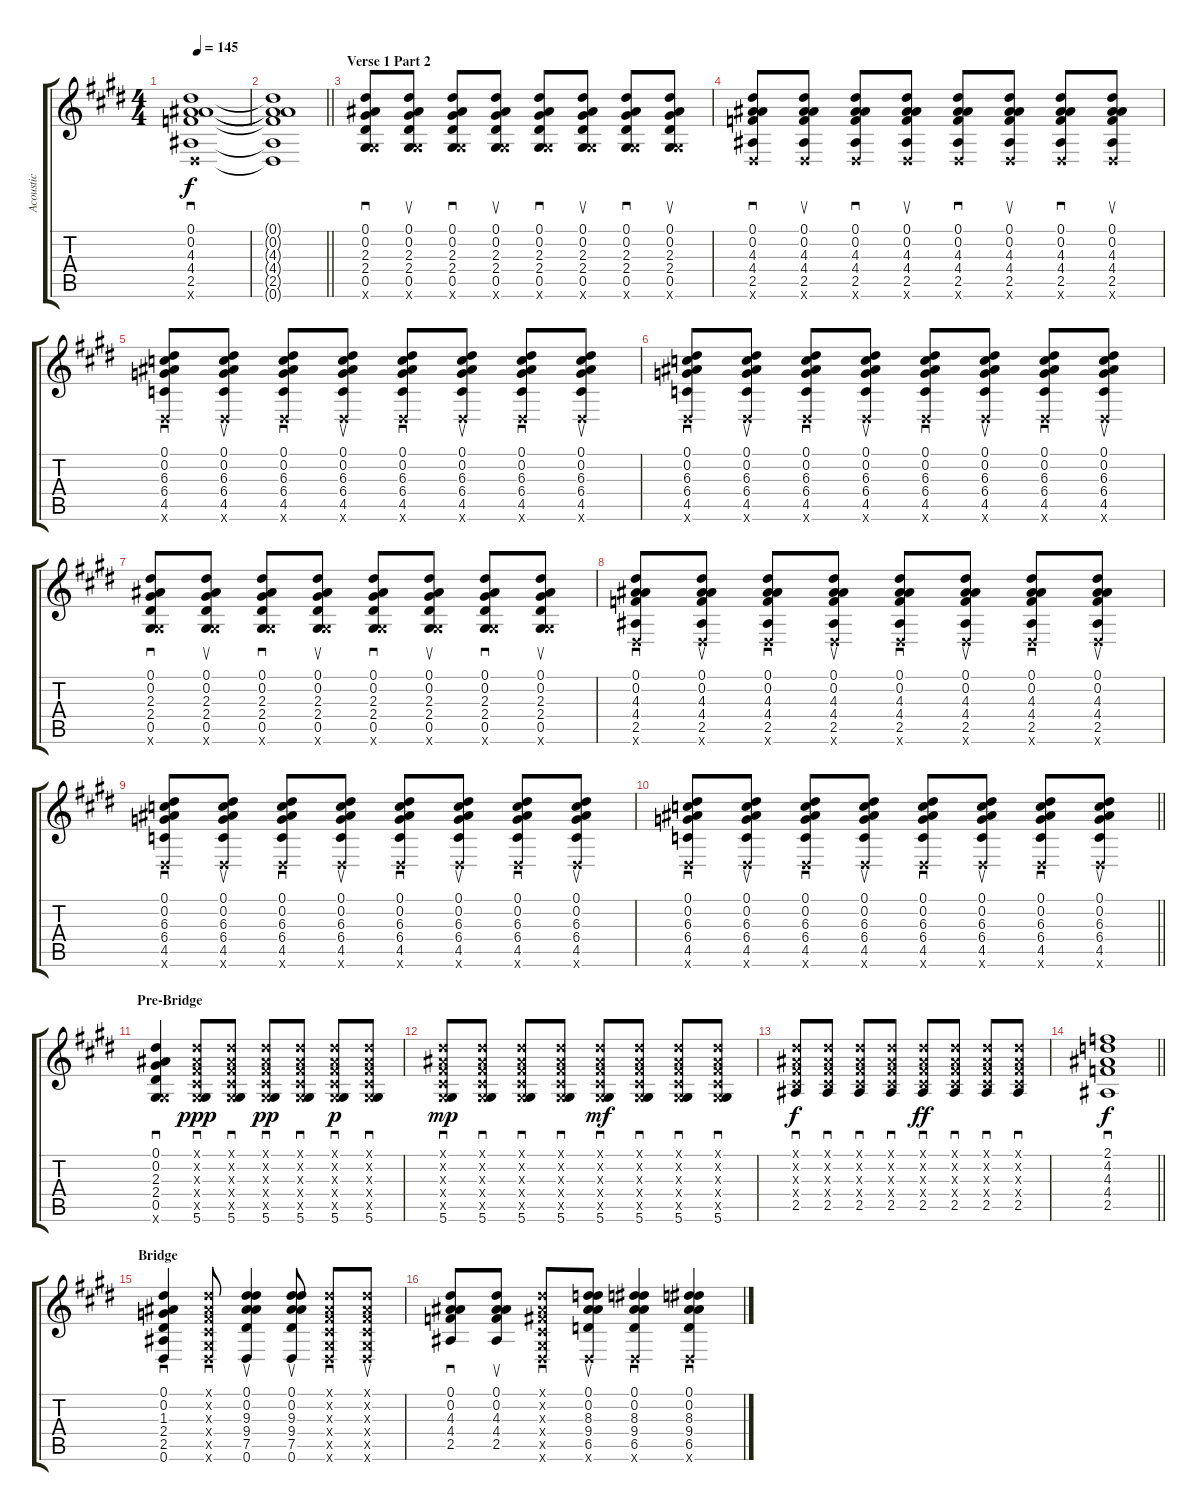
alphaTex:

\track ("Acoustic" "Acoustic") {instrument acousticguitarsteel}
\staff {score tabs}
\tuning (Eb4 Bb3 Gb3 Db3 Ab2 Eb2) {hide}
\ts (4 4)
\tempo 145
\clef g2
\ks e
(0.1 0.2 4.3 4.4 2.5 0.6{x}).1{sd dy f} |
\barLineRight lightlight
(0.1{t} 0.2{t} 4.3{t} 4.4{t} 2.5{t} 0.6{t}).1 |
\section ("" "Verse 1 Part 2")
(0.1 0.2 2.3 2.4 0.5 5.6{x}).8{sd} (0.1 0.2 2.3 2.4 0.5 5.6{x}).8{su} (0.1 0.2 2.3 2.4 0.5 5.6{x}).8{sd} (0.1 0.2 2.3 2.4 0.5 5.6{x}).8{su} (0.1 0.2 2.3 2.4 0.5 5.6{x}).8{sd} (0.1 0.2 2.3 2.4 0.5 5.6{x}).8{su} (0.1 0.2 2.3 2.4 0.5 5.6{x}).8{sd} (0.1 0.2 2.3 2.4 0.5 5.6{x}).8{su} |
(0.1 0.2 4.3 4.4 2.5 0.6{x}).8{sd} (0.1 0.2 4.3 4.4 2.5 0.6{x}).8{su} (0.1 0.2 4.3 4.4 2.5 0.6{x}).8{sd} (0.1 0.2 4.3 4.4 2.5 0.6{x}).8{su} (0.1 0.2 4.3 4.4 2.5 0.6{x}).8{sd} (0.1 0.2 4.3 4.4 2.5 0.6{x}).8{su} (0.1 0.2 4.3 4.4 2.5 0.6{x}).8{sd} (0.1 0.2 4.3 4.4 2.5 0.6{x}).8{su} |
(0.1 0.2 6.3 6.4 4.5 0.6{x}).8{sd} (0.1 0.2 6.3 6.4 4.5 0.6{x}).8{su} (0.1 0.2 6.3 6.4 4.5 0.6{x}).8{sd} (0.1 0.2 6.3 6.4 4.5 0.6{x}).8{su} (0.1 0.2 6.3 6.4 4.5 0.6{x}).8{sd} (0.1 0.2 6.3 6.4 4.5 0.6{x}).8{su} (0.1 0.2 6.3 6.4 4.5 0.6{x}).8{sd} (0.1 0.2 6.3 6.4 4.5 0.6{x}).8{su} |
(0.1 0.2 6.3 6.4 4.5 0.6{x}).8{sd} (0.1 0.2 6.3 6.4 4.5 0.6{x}).8{su} (0.1 0.2 6.3 6.4 4.5 0.6{x}).8{sd} (0.1 0.2 6.3 6.4 4.5 0.6{x}).8{su} (0.1 0.2 6.3 6.4 4.5 0.6{x}).8{sd} (0.1 0.2 6.3 6.4 4.5 0.6{x}).8{su} (0.1 0.2 6.3 6.4 4.5 0.6{x}).8{sd} (0.1 0.2 6.3 6.4 4.5 0.6{x}).8{su} |
(0.1 0.2 2.3 2.4 0.5 5.6{x}).8{sd} (0.1 0.2 2.3 2.4 0.5 5.6{x}).8{su} (0.1 0.2 2.3 2.4 0.5 5.6{x}).8{sd} (0.1 0.2 2.3 2.4 0.5 5.6{x}).8{su} (0.1 0.2 2.3 2.4 0.5 5.6{x}).8{sd} (0.1 0.2 2.3 2.4 0.5 5.6{x}).8{su} (0.1 0.2 2.3 2.4 0.5 5.6{x}).8{sd} (0.1 0.2 2.3 2.4 0.5 5.6{x}).8{su} |
(0.1 0.2 4.3 4.4 2.5 0.6{x}).8{sd} (0.1 0.2 4.3 4.4 2.5 0.6{x}).8{su} (0.1 0.2 4.3 4.4 2.5 0.6{x}).8{sd} (0.1 0.2 4.3 4.4 2.5 0.6{x}).8{su} (0.1 0.2 4.3 4.4 2.5 0.6{x}).8{sd} (0.1 0.2 4.3 4.4 2.5 0.6{x}).8{su} (0.1 0.2 4.3 4.4 2.5 0.6{x}).8{sd} (0.1 0.2 4.3 4.4 2.5 0.6{x}).8{su} |
(0.1 0.2 6.3 6.4 4.5 0.6{x}).8{sd} (0.1 0.2 6.3 6.4 4.5 0.6{x}).8{su} (0.1 0.2 6.3 6.4 4.5 0.6{x}).8{sd} (0.1 0.2 6.3 6.4 4.5 0.6{x}).8{su} (0.1 0.2 6.3 6.4 4.5 0.6{x}).8{sd} (0.1 0.2 6.3 6.4 4.5 0.6{x}).8{su} (0.1 0.2 6.3 6.4 4.5 0.6{x}).8{sd} (0.1 0.2 6.3 6.4 4.5 0.6{x}).8{su} |
\barLineRight lightlight
(0.1 0.2 6.3 6.4 4.5 0.6{x}).8{sd} (0.1 0.2 6.3 6.4 4.5 0.6{x}).8{su} (0.1 0.2 6.3 6.4 4.5 0.6{x}).8{sd} (0.1 0.2 6.3 6.4 4.5 0.6{x}).8{su} (0.1 0.2 6.3 6.4 4.5 0.6{x}).8{sd} (0.1 0.2 6.3 6.4 4.5 0.6{x}).8{su} (0.1 0.2 6.3 6.4 4.5 0.6{x}).8{sd} (0.1 0.2 6.3 6.4 4.5 0.6{x}).8{su} |
\section ("" "Pre-Bridge")
(0.1 0.2 2.3 2.4 0.5 5.6{x}).4{sd} (0.1{x} 0.2{x} 0.3{x} 0.4{x} 0.5{x} 5.6).8{sd dy ppp volume 7} (0.1{x} 0.2{x} 0.3{x} 0.4{x} 0.5{x} 5.6).8{sd} (0.1{x} 0.2{x} 0.3{x} 0.4{x} 0.5{x} 5.6).8{sd dy pp} (0.1{x} 0.2{x} 0.3{x} 0.4{x} 0.5{x} 5.6).8{sd} (0.1{x} 0.2{x} 0.3{x} 0.4{x} 0.5{x} 5.6).8{sd dy p} (0.1{x} 0.2{x} 0.3{x} 0.4{x} 0.5{x} 5.6).8{sd} |
(0.1{x} 0.2{x} 0.3{x} 0.4{x} 0.5{x} 5.6).8{sd dy mp} (0.1{x} 0.2{x} 0.3{x} 0.4{x} 0.5{x} 5.6).8{sd} (0.1{x} 0.2{x} 0.3{x} 0.4{x} 0.5{x} 5.6).8{sd} (0.1{x} 0.2{x} 0.3{x} 0.4{x} 0.5{x} 5.6).8{sd} (0.1{x} 0.2{x} 0.3{x} 0.4{x} 0.5{x} 5.6).8{sd dy mf} (0.1{x} 0.2{x} 0.3{x} 0.4{x} 0.5{x} 5.6).8{sd} (0.1{x} 0.2{x} 0.3{x} 0.4{x} 0.5{x} 5.6).8{sd} (0.1{x} 0.2{x} 0.3{x} 0.4{x} 0.5{x} 5.6).8{sd} |
(0.1{x} 0.2{x} 0.3{x} 0.4{x} 2.5).8{sd dy f} (0.1{x} 0.2{x} 0.3{x} 0.4{x} 2.5).8{sd} (0.1{x} 0.2{x} 0.3{x} 0.4{x} 2.5).8{sd} (0.1{x} 0.2{x} 0.3{x} 0.4{x} 2.5).8{sd} (0.1{x} 0.2{x} 0.3{x} 0.4{x} 2.5).8{sd dy ff} (0.1{x} 0.2{x} 0.3{x} 0.4{x} 2.5).8{sd} (0.1{x} 0.2{x} 0.3{x} 0.4{x} 2.5).8{sd} (0.1{x} 0.2{x} 0.3{x} 0.4{x} 2.5).8{sd} |
\barLineRight lightlight
(2.1 4.2 4.3 4.4 2.5).1{sd dy f} |
\section ("" "Bridge")
(0.1 0.2 1.3 2.4 2.5 0.6).4{sd} (0.1{x} 0.2{x} 0.3{x} 0.4{x} 0.5{x} 0.6{x}).8{sd} (0.1 0.2 9.3 9.4 7.5 0.6).4{su} (0.1 0.2 9.3 9.4 7.5 0.6).8{su} (0.1{x} 0.2{x} 0.3{x} 0.4{x} 0.5{x} 0.6{x}).8{sd} (0.1{x} 0.2{x} 0.3{x} 0.4{x} 0.5{x} 0.6{x}).8{su} |
(0.1 0.2 4.3 4.4 2.5).8{sd} (0.1 0.2 4.3 4.4 2.5).8{su} (0.1{x} 0.2{x} 0.3{x} 0.4{x} 0.5{x} 0.6{x}).8{sd} (0.1 0.2 8.3 9.4 6.5 0.6{x}).8{su} (0.1 0.2 8.3 9.4 6.5 0.6{x}).4{sd} (0.1 0.2 8.3 9.4 6.5 0.6{x}).4{sd}
